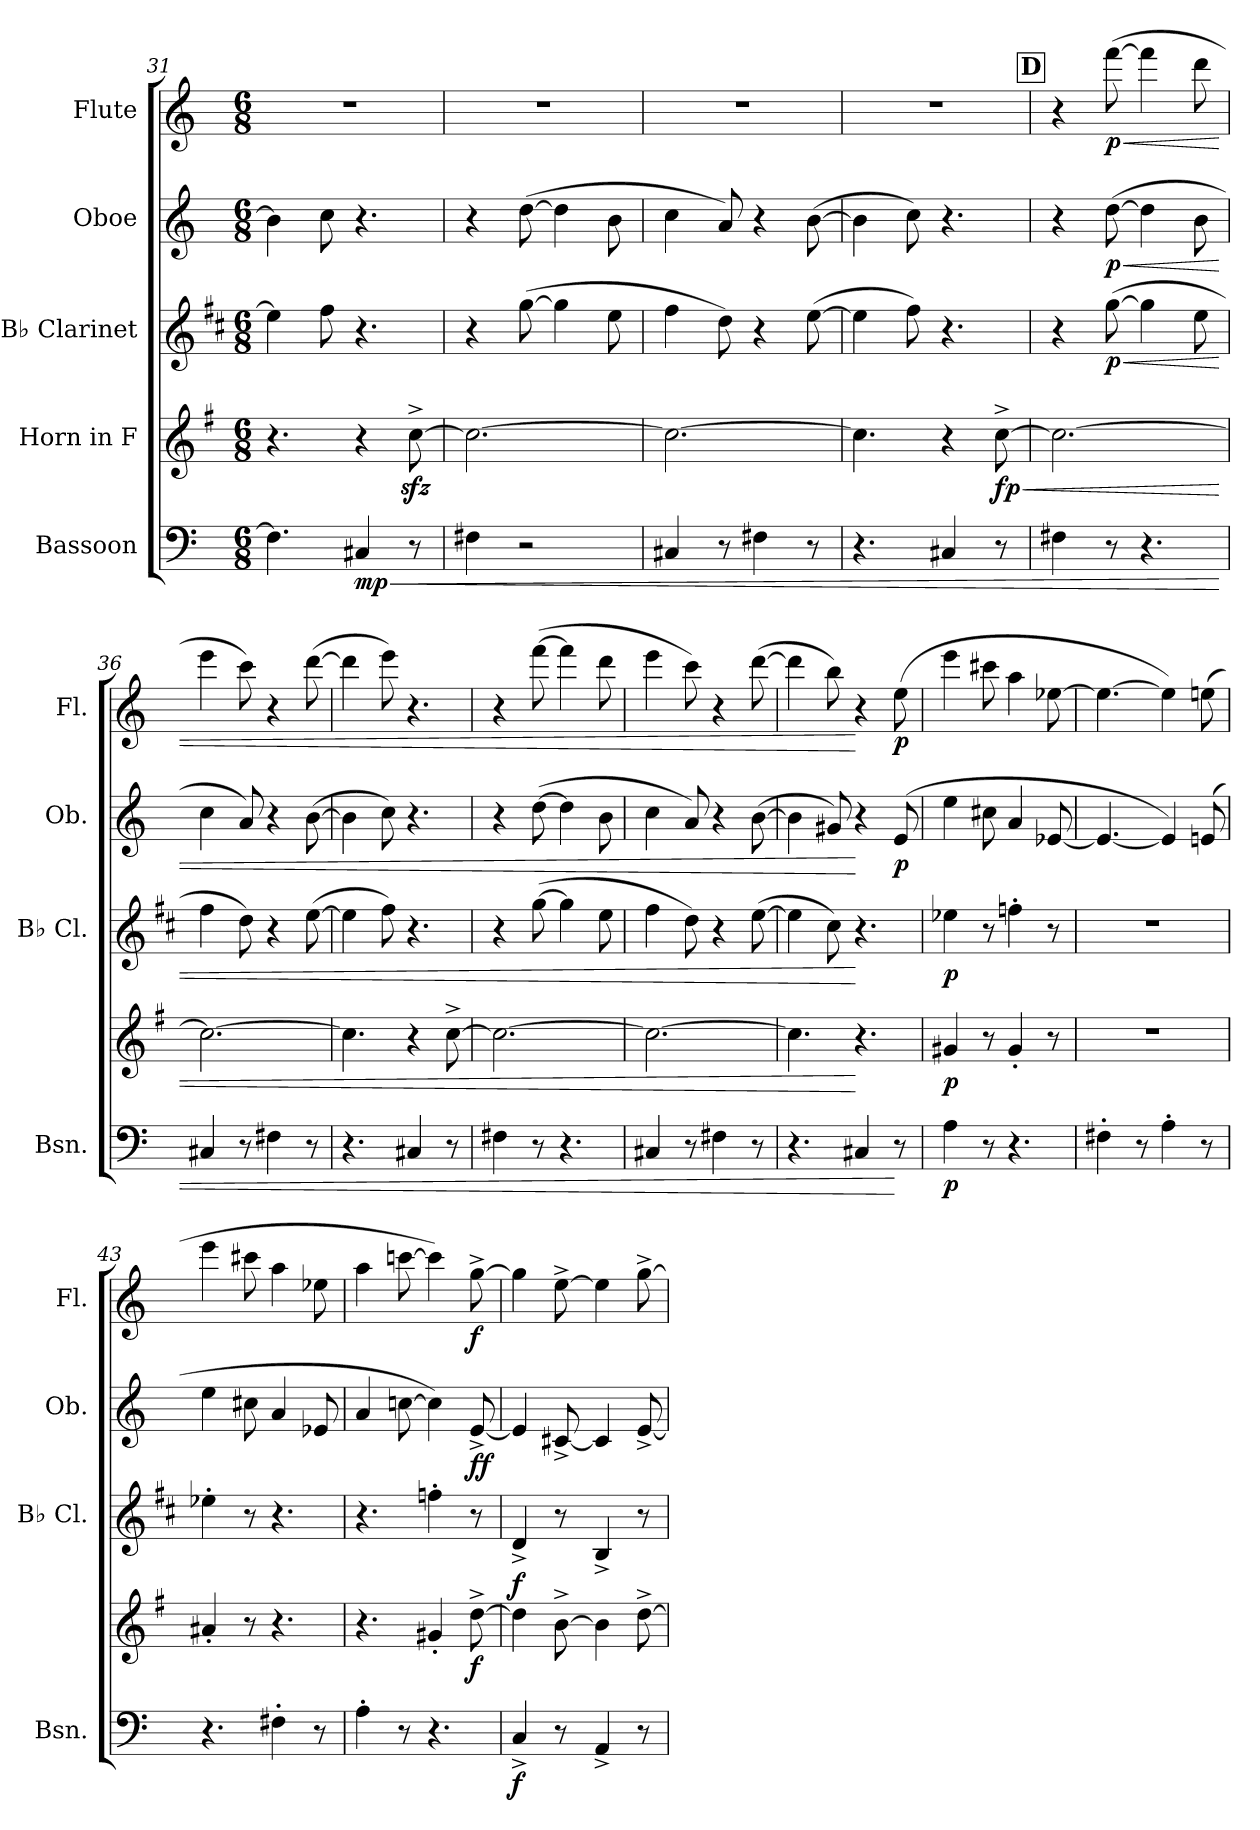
**kern	**dynam	**kern	**dynam	**kern	**dynam	**kern	**dynam	**kern	**dynam
*part5	*part5	*part4	*part4	*part3	*part3	*part2	*part2	*part1	*part1
*staff5	*staff5	*staff4	*staff4	*staff3	*staff3	*staff2	*staff2	*staff1	*staff1
*I"Bassoon	*	*I"Horn in F	*	*I"B♭ Clarinet	*	*I"Oboe	*	*I"Flute	*
*I'Bsn.	*	*	*	*I'B♭ Cl.	*	*I'Ob.	*	*I'Fl.	*
*clefF4	*	*clefG2	*	*clefG2	*	*clefG2	*	*clefG2	*
*	*	*ITrd4c7	*	*ITrd1c2	*	*	*	*	*
*k[]	*	*k[]	*	*k[]	*	*k[]	*	*k[]	*
*M6/8	*	*M6/8	*	*M6/8	*	*M6/8	*	*M6/8	*
=31	=31	=31	=31	=31	=31	=31	=31	=31	=31
4.F\]	.	4.r	.	4dd\]	.	4b\]	.	2.r	.
.	.	.	.	8ee\	.	8cc\	.	.	.
!	!LO:HP:b	!	!	!	!	!	!	!	!
!	!LO:DY:n=1:b	!	!	!	!	!	!	!	!
4C#X/	< mp	4r	.	4.r	.	4.r	.	.	.
8r	.	[8fzz<^\	.	.	.	.	.	.	.
=32	=32	=32	=32	=32	=32	=32	=32	=32	=32
4F#X\	.	2.f\_	.	4r	.	4r	.	2.r	.
2r	.	.	.	([8ff\	.	([8dd\	.	.	.
.	.	.	.	4ff\]	.	4dd\]	.	.	.
.	.	.	.	8dd\	.	8b\	.	.	.
=33	=33	=33	=33	=33	=33	=33	=33	=33	=33
4C#X/	.	2.f\_	.	4ee\	.	4cc\	.	2.r	.
8r	.	.	.	8cc\)	.	8a/)	.	.	.
4F#X\	.	.	.	4r	.	4r	.	.	.
8r	.	.	.	([8dd\	.	([8b\	.	.	.
=34	=34	=34	=34	=34	=34	=34	=34	=34	=34
4.r	.	4.f\]	.	4dd\]	.	4b\]	.	2.r	.
.	.	.	.	8ee\)	.	8cc\)	.	.	.
4C#X/	.	4r	.	4.r	.	4.r	.	.	.
!	!	!	!LO:HP:b	!	!	!	!	!	!
!	!	!	!LO:DY:n=1:b	!	!	!	!	!	!
8r	.	[8f^\	< fp	.	.	.	.	.	.
!!LO:REH:place=s1:a:B:fs=14:t=D
=35	=35	=35	=35	=35	=35	=35	=35	=35	=35
4F#X\	.	2.f\_	.	4r	.	4r	.	4r	.
!	!	!	!	!	!LO:HP:b	!	!LO:HP:b	!	!LO:HP:b
!	!	!	!	!	!LO:DY:n=1:b	!	!LO:DY:n=1:b	!	!LO:DY:n=1:b
8r	.	.	.	([8ff\	< p	([8dd\	< p	([8fff\	< p
4.r	.	.	.	4ff\]	.	4dd\]	.	4fff\]	.
.	.	.	.	8dd\	.	8b\	.	8ddd\	.
=36	=36	=36	=36	=36	=36	=36	=36	=36	=36
4C#X/	.	2.f\_	.	4ee\	.	4cc\	.	4eee\	.
8r	.	.	.	8cc\)	.	8a/)	.	8ccc\)	.
4F#X\	.	.	.	4r	.	4r	.	4r	.
8r	.	.	.	([8dd\	.	([8b\	.	([8ddd\	.
=37	=37	=37	=37	=37	=37	=37	=37	=37	=37
4.r	.	4.f\]	.	4dd\]	.	4b\]	.	4ddd\]	.
.	.	.	.	8ee\)	.	8cc\)	.	8eee\)	.
4C#X/	.	4r	.	4.r	.	4.r	.	4.r	.
8r	.	[8f^\	.	.	.	.	.	.	.
=38	=38	=38	=38	=38	=38	=38	=38	=38	=38
4F#X\	.	2.f\_	.	4r	.	4r	.	4r	.
8r	.	.	.	([8ff\	.	([8dd\	.	([8fff\	.
4.r	.	.	.	4ff\]	.	4dd\]	.	4fff\]	.
.	.	.	.	8dd\	.	8b\	.	8ddd\	.
=39	=39	=39	=39	=39	=39	=39	=39	=39	=39
4C#X/	.	2.f\_	.	4ee\	.	4cc\	.	4eee\	.
8r	.	.	.	8cc\)	.	8a/)	.	8ccc\)	.
4F#X\	.	.	.	4r	.	4r	.	4r	.
8r	.	.	.	([8dd\	.	([8b\	.	([8ddd\	.
!!LO:LB:g=z
=40	=40	=40	=40	=40	=40	=40	=40	=40	=40
4.r	.	4.f\]	.	4dd\]	.	4b\]	.	4ddd\]	.
.	.	.	.	8b\)	.	8g#X/)	.	8bb\)	.
4C#X/	.	4.r	[	4.r	[	4r	[	4r	[
!	!	!	!	!	!	!	!LO:DY:b	!	!LO:DY:b
8r	[	.	.	.	.	(8e/	p	(8ee\	p
=41	=41	=41	=41	=41	=41	=41	=41	=41	=41
!	!LO:DY:b	!	!LO:DY:b	!	!LO:DY:b	!	!	!	!
4A\	p	4c#X/	p	4dd-X\	p	4ee\	.	4eee\	.
8r	.	8r	.	8r	.	8cc#X\	.	8ccc#X\	.
4.r	.	4c#'/	.	4ee-X'\	.	4a/	.	4aa\	.
.	.	8r	.	8r	.	[8e-X/	.	[8ee-X\	.
=42	=42	=42	=42	=42	=42	=42	=42	=42	=42
4F#X'\	.	2.r	.	2.r	.	4.e-/_	.	4.ee-\_	.
8r	.	.	.	.	.	.	.	.	.
4A'\	.	.	.	.	.	4e-/])	.	4ee-\])	.
8r	.	.	.	.	.	(8en/	.	(8een\	.
=43	=43	=43	=43	=43	=43	=43	=43	=43	=43
4.r	.	4d#X'/	.	4dd-X'\	.	4ee\	.	4eee\	.
.	.	8r	.	8r	.	8cc#X\	.	8ccc#X\	.
4F#X'\	.	4.r	.	4.r	.	4a/	.	4aa\	.
8r	.	.	.	.	.	8e-X/	.	8ee-X\	.
=44	=44	=44	=44	=44	=44	=44	=44	=44	=44
4A'\	.	4.r	.	4.r	.	4a/	.	4aa\	.
8r	.	.	.	.	.	[8ccn\	.	[8cccn\	.
4.r	.	4c#X'/	.	4ee-X'\	.	4cc\])	.	4ccc\])	.
!	!	!	!LO:DY:b	!	!	!	!LO:DY:b	!	!
!	!	!	!	!	!	!	!LO:DY:n=1:b	!	!LO:DY:b
.	.	[8g^\	f	8r	.	[8e^/	f f	[8gg^\	f
=45	=45	=45	=45	=45	=45	=45	=45	=45	=45
!	!LO:DY:b	!	!LO:DY:a	!	!	!	!	!	!
4C^/	f	4g\]	f	4c^/	.	4e/]	.	4gg\]	.
8r	.	[8e^\	.	8r	.	[8c#X^/	.	[8ee^\	.
4AA^/	.	4e\]	.	4A^/	.	4c#/]	.	4ee\]	.
8r	.	[8g^\	.	8r	.	[8e^/	.	[8gg^\	.
=	=	=	=	=	=	=	=	=	=
*-	*-	*-	*-	*-	*-	*-	*-	*-	*-
